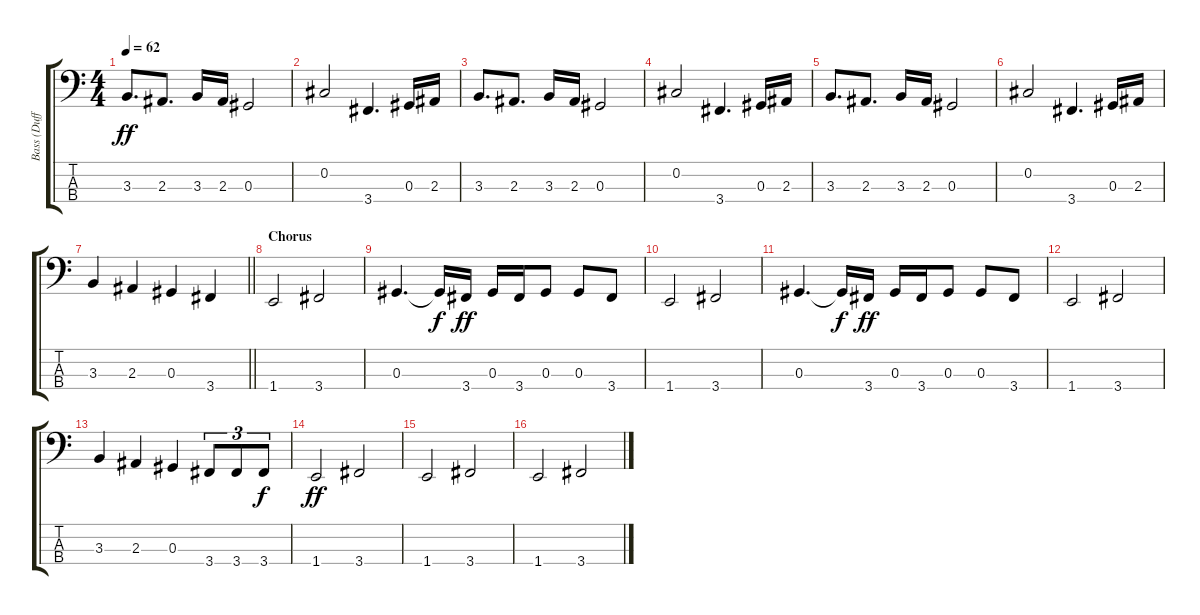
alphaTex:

\track ("Bass (Duff)" "Bass (Duff") {instrument electricbasspick}
\staff {score tabs}
\tuning (Gb2 Db2 Ab1 Eb1) {hide}
\ts (4 4)
\tempo 62
\clef f4
\ks c
3.3.8{d dy ff} 2.3.8{d} 3.3.16 2.3.16 0.3.2 |
0.2.2 3.4.4{d} 0.3.16 2.3.16 |
3.3.8{d} 2.3.8{d} 3.3.16 2.3.16 0.3.2 |
0.2.2 3.4.4{d} 0.3.16 2.3.16 |
3.3.8{d} 2.3.8{d} 3.3.16 2.3.16 0.3.2 |
0.2.2 3.4.4{d} 0.3.16 2.3.16 |
\barLineRight lightlight
3.3.4 2.3.4 0.3.4 3.4.4 |
\section ("" "Chorus")
1.4.2 3.4.2 |
0.3.4{d} 0.3{t}.16{dy f} 3.4.16{dy ff} 0.3.16 3.4.16 0.3.8 0.3.8 3.4.8 |
1.4.2 3.4.2 |
0.3.4{d} 0.3{t}.16{dy f} 3.4.16{dy ff} 0.3.16 3.4.16 0.3.8 0.3.8 3.4.8 |
1.4.2 3.4.2 |
3.3.4 2.3.4 0.3.4 3.4.8{tu (3 2)} 3.4.8{tu (3 2)} 3.4.8{tu (3 2) dy f} |
1.4.2{dy ff} 3.4.2 |
1.4.2 3.4.2 |
1.4.2 3.4.2
